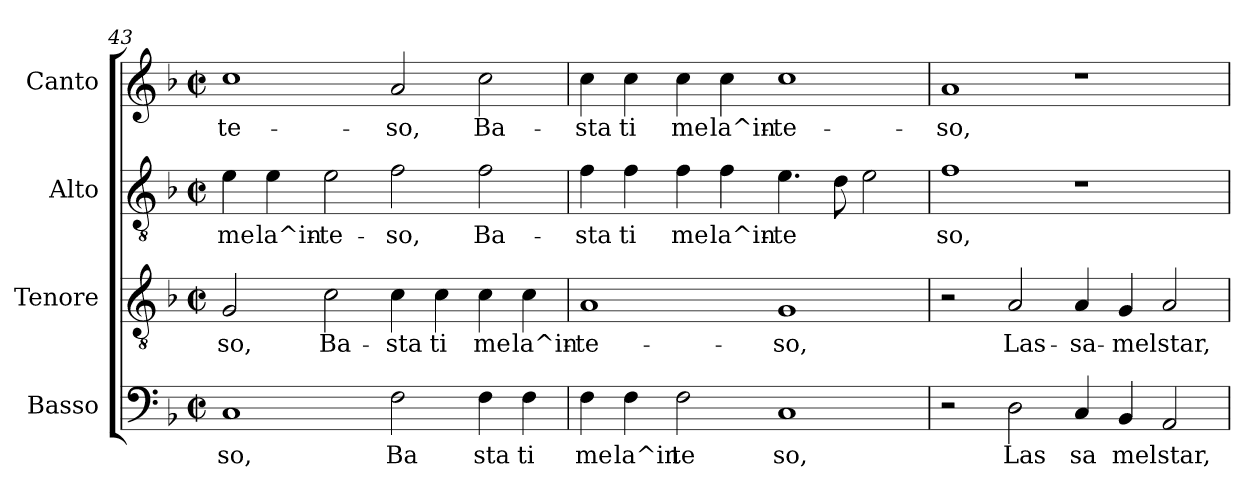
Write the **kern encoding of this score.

**kern	**text	**kern	**text	**kern	**text	**kern	**text
*part4	*part4	*part3	*part3	*part2	*part2	*part1	*part1
*staff4	*staff4	*staff3	*staff3	*staff2	*staff2	*staff1	*staff1
*I"Basso	*	*I"Tenore	*	*I"Alto	*	*I"Canto	*
!!LO:LB:g=z
*clefF4	*	*clefGv2	*	*clefGv2	*	*clefG2	*
*k[b-]	*	*k[b-]	*	*k[b-]	*	*k[b-]	*
*F:	*	*F:	*	*F:	*	*F:	*
*M2/2	*	*M2/2	*	*M2/2	*	*M2/2	*
*met(c|)	*	*met(c|)	*	*met(c|)	*	*met(c|)	*
=43	=43	=43	=43	=43	=43	=43	=43
!	!LO:LY:b:cj	!	!LO:LY:b:cj	!	!LO:LY:b:cj	!	!LO:LY:b:cj
1C	so,	2G/	so,	4e\	me	1cc	te-
!	!	!	!	!	!LO:LY:b:cj	!	!
.	.	.	.	4e\	la^in-	.	.
!	!	!	!LO:LY:b:cj	!	!LO:LY:b:cj	!	!
.	.	2c\	Ba-	2e\	-te-	.	.
!	!LO:LY:b:cj	!	!LO:LY:b:cj	!	!LO:LY:b:cj	!	!LO:LY:b:cj
2F\	Ba	4c\	-sta	2f\	-so,	2a/	-so,
!	!	!	!LO:LY:b:cj	!	!	!	!
.	.	4c\	ti	.	.	.	.
!	!LO:LY:b:cj	!	!LO:LY:b:cj	!	!LO:LY:b:cj	!	!LO:LY:b:cj
4F\	sta	4c\	me	2f\	Ba-	2cc\	Ba-
!	!LO:LY:b:cj	!	!LO:LY:b:cj	!	!	!	!
4F\	ti	4c\	la^in-	.	.	.	.
=44	=44	=44	=44	=44	=44	=44	=44
!	!LO:LY:b:cj	!	!LO:LY:b:cj	!	!LO:LY:b:cj	!	!LO:LY:b:cj
4F\	me	1A	-te-	4f\	-sta	4cc\	-sta
!	!LO:LY:b:cj	!	!	!	!LO:LY:b:cj	!	!LO:LY:b:cj
4F\	la^in	.	.	4f\	ti	4cc\	ti
!	!LO:LY:b:cj	!	!	!	!LO:LY:b:cj	!	!LO:LY:b:cj
2F\	te	.	.	4f\	me	4cc\	me
!	!	!	!	!	!LO:LY:b:cj	!	!LO:LY:b:cj
.	.	.	.	4f\	la^in-	4cc\	la^in-
!	!LO:LY:b:cj	!	!LO:LY:b:cj	!	!LO:LY:b:cj	!	!LO:LY:b:cj
1C	so,	1G	-so,	4.e\	-te-	1cc	-te-
!	!	!	!	!	!LO:LY:b:cj	!	!
.	.	.	.	8d\	--	.	.
!	!	!	!	!	!LO:LY:b:cj	!	!
.	.	.	.	2e\	--	.	.
=45	=45	=45	=45	=45	=45	=45	=45
!	!	!	!	!	!LO:LY:b:cj	!	!LO:LY:b:cj
2r	.	2r	.	1f	-so,	1a	-so,
!	!LO:LY:b:cj	!	!LO:LY:b:cj	!	!	!	!
2D\	Las	2A/	Las-	.	.	.	.
!	!LO:LY:b:cj	!	!LO:LY:b:cj	!	!	!	!
4C/	sa	4A/	-sa-	1r	.	1r	.
!	!LO:LY:b:cj	!	!LO:LY:b:cj	!	!	!	!
4BB-/	mel	4G/	-mel	.	.	.	.
!	!LO:LY:b:cj	!	!LO:LY:b:cj	!	!	!	!
2AA/	star,	2A/	star,	.	.	.	.
=	=	=	=	=	=	=	=
*-	*-	*-	*-	*-	*-	*-	*-
